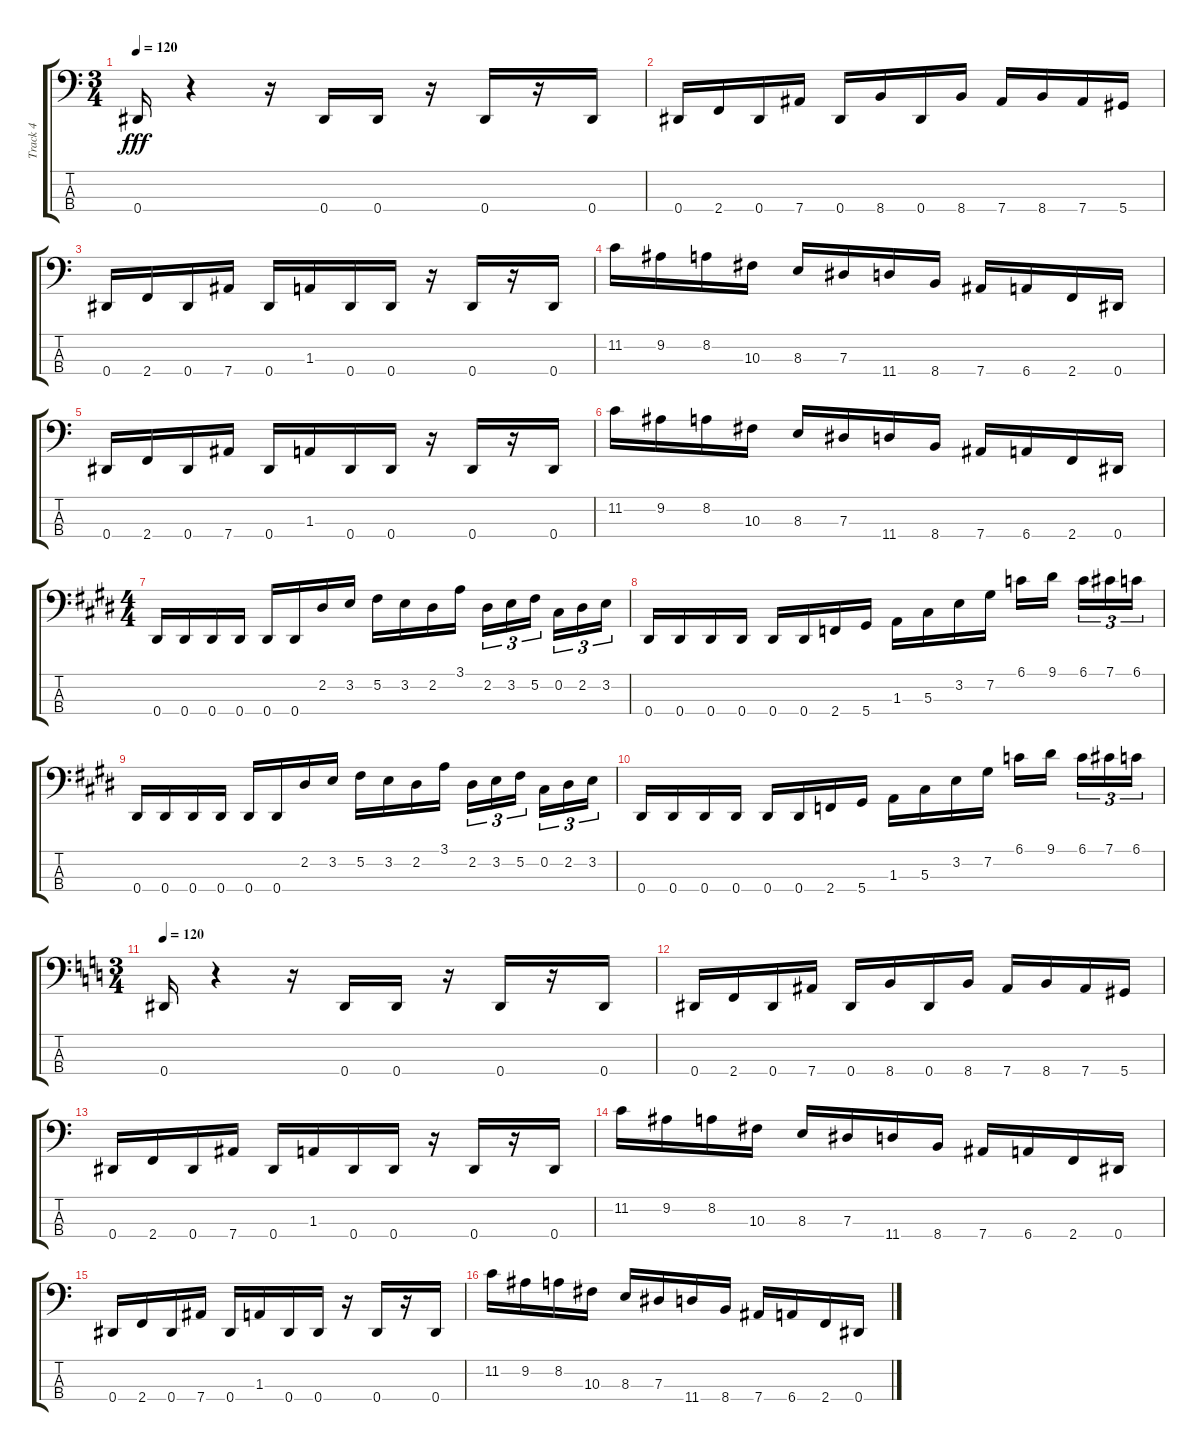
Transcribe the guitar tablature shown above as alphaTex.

\track ("Track 4" "Track 4") {instrument electricbassfinger}
\staff {score tabs}
\tuning (Gb2 Db2 Ab1 Eb1) {hide}
\ts (3 4)
\tempo 120
\clef f4
\ks c
0.4.16{dy fff} r.4 r.16 0.4.16 0.4.16 r.16 0.4.16 r.16 0.4.16 |
0.4.16 2.4.16 0.4.16 7.4.16 0.4.16 8.4.16 0.4.16 8.4.16 7.4.16 8.4.16 7.4.16 5.4.16 |
0.4.16 2.4.16 0.4.16 7.4.16 0.4.16 1.3.16 0.4.16 0.4.16 r.16 0.4.16 r.16 0.4.16 |
11.2.16 9.2.16 8.2.16 10.3.16 8.3.16 7.3.16 11.4.16 8.4.16 7.4.16 6.4.16 2.4.16 0.4.16 |
0.4.16 2.4.16 0.4.16 7.4.16 0.4.16 1.3.16 0.4.16 0.4.16 r.16 0.4.16 r.16 0.4.16 |
11.2.16 9.2.16 8.2.16 10.3.16 8.3.16 7.3.16 11.4.16 8.4.16 7.4.16 6.4.16 2.4.16 0.4.16 |
\ts (4 4)
\ks e
0.4.16 0.4.16 0.4.16 0.4.16 0.4.16 0.4.16 2.2.16 3.2.16 5.2.16 3.2.16 2.2.16 3.1.16 2.2.16{tu (3 2)} 3.2.16{tu (3 2)} 5.2.16{tu (3 2) beam splitsecondary} 0.2.16{tu (3 2)} 2.2.16{tu (3 2)} 3.2.16{tu (3 2)} |
0.4.16 0.4.16 0.4.16 0.4.16 0.4.16 0.4.16 2.4.16 5.4.16 1.3.16 5.3.16 3.2.16 7.2.16 6.1.16 9.1.16{beam splitsecondary} 6.1.16{tu (3 2)} 7.1.16{tu (3 2)} 6.1.16{tu (3 2)} |
0.4.16 0.4.16 0.4.16 0.4.16 0.4.16 0.4.16 2.2.16 3.2.16 5.2.16 3.2.16 2.2.16 3.1.16 2.2.16{tu (3 2)} 3.2.16{tu (3 2)} 5.2.16{tu (3 2) beam splitsecondary} 0.2.16{tu (3 2)} 2.2.16{tu (3 2)} 3.2.16{tu (3 2)} |
0.4.16 0.4.16 0.4.16 0.4.16 0.4.16 0.4.16 2.4.16 5.4.16 1.3.16 5.3.16 3.2.16 7.2.16 6.1.16 9.1.16{beam splitsecondary} 6.1.16{tu (3 2)} 7.1.16{tu (3 2)} 6.1.16{tu (3 2)} |
\ts (3 4)
\tempo 120
\ks c
0.4.16 r.4 r.16 0.4.16 0.4.16 r.16 0.4.16 r.16 0.4.16 |
0.4.16 2.4.16 0.4.16 7.4.16 0.4.16 8.4.16 0.4.16 8.4.16 7.4.16 8.4.16 7.4.16 5.4.16 |
0.4.16 2.4.16 0.4.16 7.4.16 0.4.16 1.3.16 0.4.16 0.4.16 r.16 0.4.16 r.16 0.4.16 |
11.2.16 9.2.16 8.2.16 10.3.16 8.3.16 7.3.16 11.4.16 8.4.16 7.4.16 6.4.16 2.4.16 0.4.16 |
0.4.16 2.4.16 0.4.16 7.4.16 0.4.16 1.3.16 0.4.16 0.4.16 r.16 0.4.16 r.16 0.4.16 |
11.2.16 9.2.16 8.2.16 10.3.16 8.3.16 7.3.16 11.4.16 8.4.16 7.4.16 6.4.16 2.4.16 0.4.16
